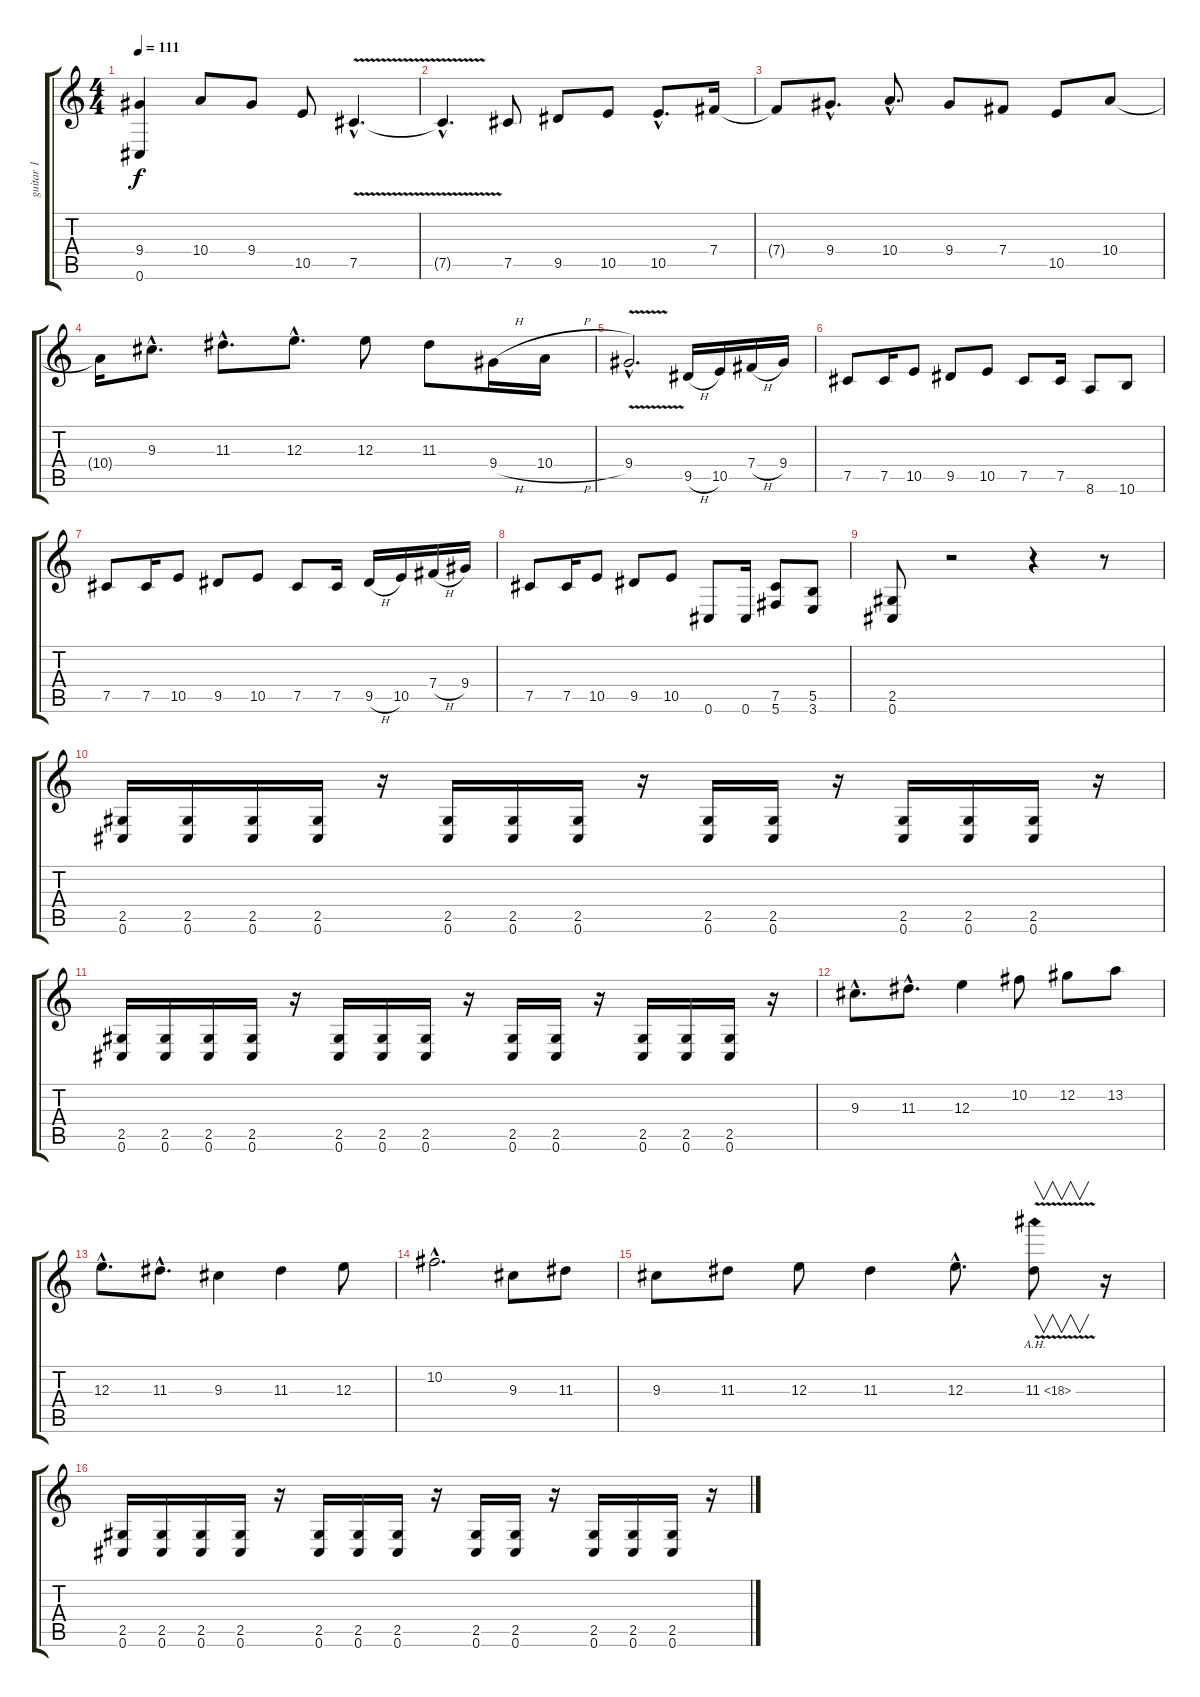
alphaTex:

\track ("guitar 1" "guitar 1") {instrument distortionguitar}
\staff {score tabs}
\tuning (Db4 Ab3 E3 B2 Gb2 Db2) {hide}
\ts (4 4)
\tempo 111
\clef g2
\ks c
(9.4{t} 0.6).4{dy f} 10.4.8 9.4.8 10.5.8 7.5{v hac}.4{d} |
7.5{hac t}.4{d} 7.5.8 9.5.8 10.5.8 10.5{hac}.8{d} 7.4.16 |
7.4{t}.8 9.4{hac}.8{d} 10.4{hac}.8{d} 9.4.8 7.4.8 10.5.8 10.4.8 |
10.4{t}.16 9.3{hac}.8{d} 11.3{hac}.8{d} 12.3{hac}.8{d} 12.3.8 11.3.8 9.4{h}.16 10.4{h}.16 |
9.4{v hac}.2{d} 9.5{h}.16 10.5.16 7.4{h}.16 9.4.16 |
7.5.8 7.5.16 10.5.8 9.5.8 10.5.8 7.5.8 7.5.16 8.6.8 10.6.8 |
7.5.8 7.5.16 10.5.8 9.5.8 10.5.8 7.5.8 7.5.16 9.5{h}.16 10.5.16 7.4{h}.16 9.4.16 |
7.5.8 7.5.16 10.5.8 9.5.8 10.5.8 0.6.8 0.6.16 (7.5 5.6).8 (5.5 3.6).8 |
(2.5 0.6).8 r.2 r.4 r.8 |
(2.5 0.6).16 (2.5 0.6).16 (2.5 0.6).16 (2.5 0.6).16 r.16 (2.5 0.6).16 (2.5 0.6).16 (2.5 0.6).16 r.16 (2.5 0.6).16 (2.5 0.6).16 r.16 (2.5 0.6).16 (2.5 0.6).16 (2.5 0.6).16 r.16 |
(2.5 0.6).16 (2.5 0.6).16 (2.5 0.6).16 (2.5 0.6).16 r.16 (2.5 0.6).16 (2.5 0.6).16 (2.5 0.6).16 r.16 (2.5 0.6).16 (2.5 0.6).16 r.16 (2.5 0.6).16 (2.5 0.6).16 (2.5 0.6).16 r.16 |
9.3{hac}.8{d} 11.3{hac}.8{d} 12.3.4 10.2.8 12.2.8 13.2.8 |
12.3{hac}.8{d} 11.3{hac}.8{d} 9.3.4 11.3.4 12.3.8 |
10.2{hac}.2{d} 9.3.8 11.3.8 |
9.3.8 11.3.8 12.3.8 11.3.4 12.3{hac}.8{d} 11.3{ah 7 v}.8{v} r.16 |
(2.5 0.6).16 (2.5 0.6).16 (2.5 0.6).16 (2.5 0.6).16 r.16 (2.5 0.6).16 (2.5 0.6).16 (2.5 0.6).16 r.16 (2.5 0.6).16 (2.5 0.6).16 r.16 (2.5 0.6).16 (2.5 0.6).16 (2.5 0.6).16 r.16
